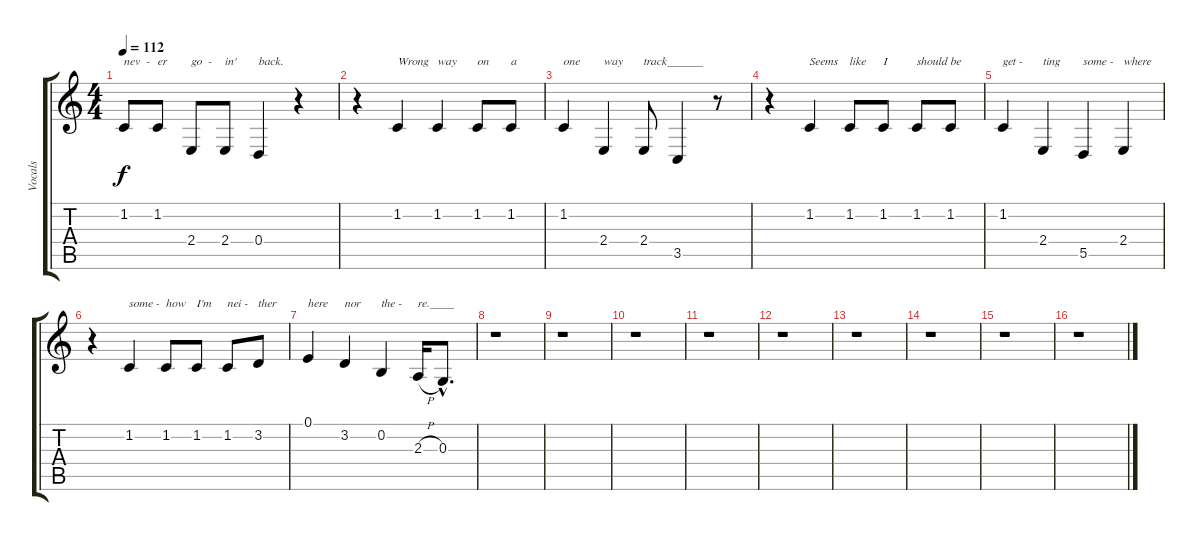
\track ("Vocals" "Vocals") {instrument oboe}
\staff {score tabs}
\tuning (E4 B3 G3 D3 A2 E2) {hide}
\ts (4 4)
\tempo 112
\clef g2
\ks c
1.2.8{txt "nev  -" dy f} 1.2.8{txt "er"} 2.4.8{txt "go  -"} 2.4.8{txt "in'"} 0.4.4{txt "back."} r.4 |
r.4 1.2.4{txt "Wrong"} 1.2.4{txt "way"} 1.2.8{txt "on"} 1.2.8{txt "a"} |
1.2.4{txt "one"} 2.4.4{txt "way"} 2.4.8{txt "track______"} 3.5.4 r.8 |
r.4 1.2.4{txt "Seems"} 1.2.8{txt "like"} 1.2.8{txt "I"} 1.2.8{txt "should"} 1.2.8{txt "be"} |
1.2.4{txt "get - "} 2.4.4{txt "ting"} 5.5.4{txt "some -"} 2.4.4{txt "where"} |
r.4 1.2.4{txt "some -"} 1.2.8{txt "how"} 1.2.8{txt "I'm"} 1.2.8{txt "nei -"} 3.2.8{txt "ther"} |
0.1.4{txt "here"} 3.2.4{txt "nor"} 0.2.4{txt "the -"} 2.3{h}.16{txt "re.____"} 0.3{hac}.8{d} |
r.1 |
r.1 |
r.1 |
r.1 |
r.1 |
r.1 |
r.1 |
r.1 |
r.1
